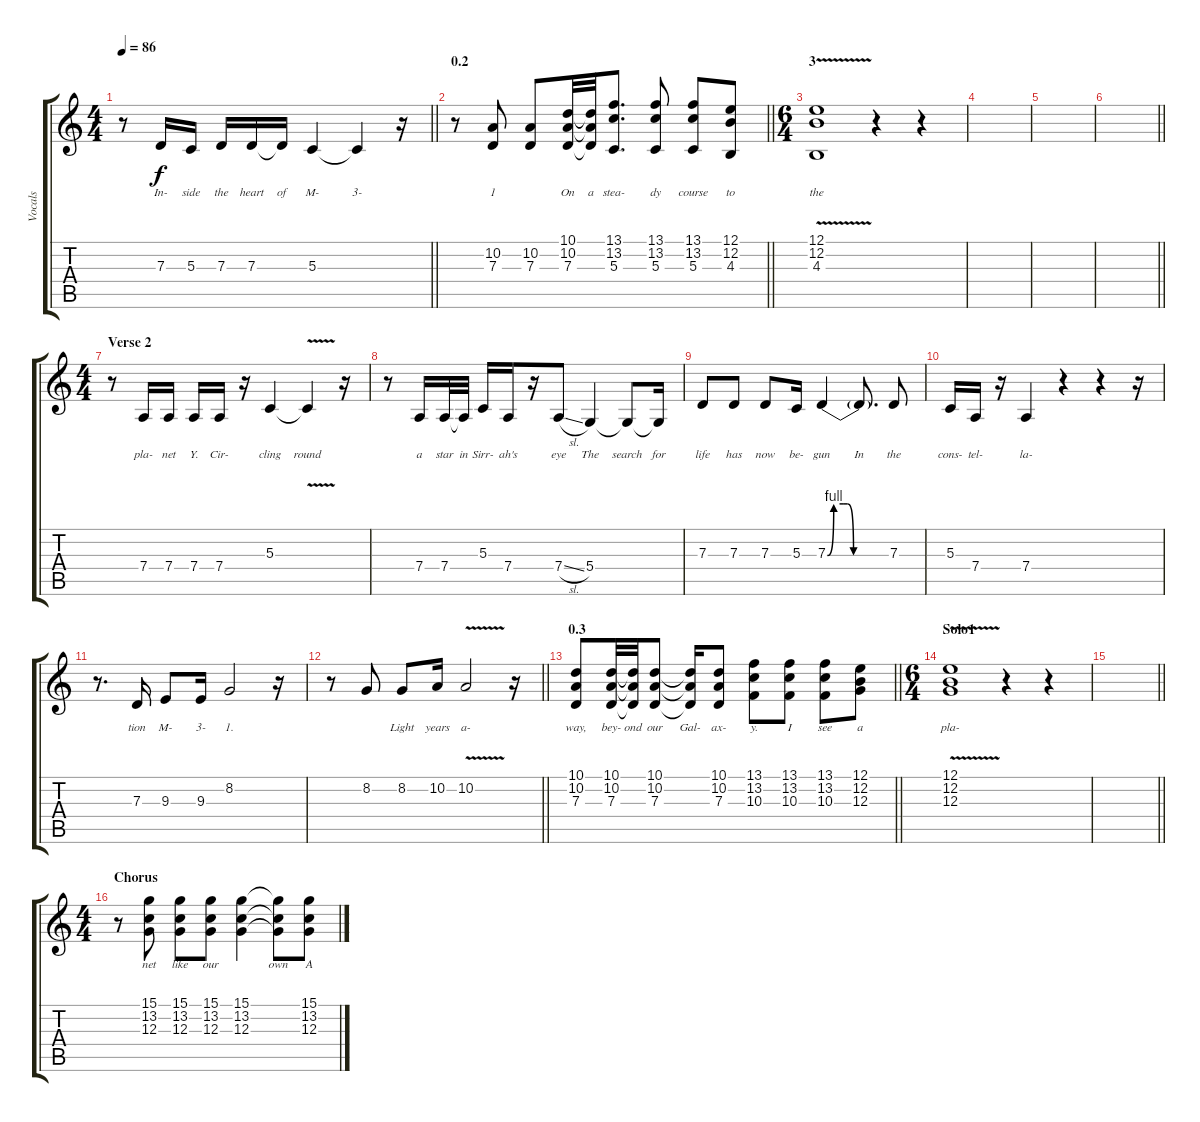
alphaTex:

\track ("Vocals" "Vocals") {instrument stringensemble1}
\staff {score tabs}
\tuning (E4 B3 G3 D3 A2 E2) {hide}
\ts (4 4)
\tempo 86
\clef g2
\barLineRight lightlight
\ks c
r.8{dy f} 7.3.16{lyrics (0 "In-") lyrics (1 "") lyrics (2 "") lyrics (3 "") lyrics (4 "")} 5.3.16{lyrics (0 "side") lyrics (1 "") lyrics (2 "") lyrics (3 "") lyrics (4 "")} 7.3.16{lyrics (0 "the") lyrics (1 "") lyrics (2 "") lyrics (3 "") lyrics (4 "")} 7.3.16{lyrics (0 "heart") lyrics (1 "") lyrics (2 "") lyrics (3 "") lyrics (4 "")} 7.3{t}.16{lyrics (0 "of") lyrics (1 "") lyrics (2 "") lyrics (3 "") lyrics (4 "")} 5.3.4{lyrics (0 "M-") lyrics (1 "") lyrics (2 "") lyrics (3 "") lyrics (4 "")} 5.3{t}.4{lyrics (0 "3-") lyrics (1 "") lyrics (2 "") lyrics (3 "") lyrics (4 "")} r.16 |
\section ("" "0.2")
\barLineRight lightlight
r.8 (10.2 7.3).8{lyrics (0 "1") lyrics (1 "") lyrics (2 "") lyrics (3 "") lyrics (4 "")} (10.2 7.3).8{lyrics (0 "") lyrics (1 "") lyrics (2 "") lyrics (3 "") lyrics (4 "")} (10.1 10.2 7.3).32{lyrics (0 "On") lyrics (1 "") lyrics (2 "") lyrics (3 "") lyrics (4 "")} (10.1{t} 10.2{t} 7.3{t}).32{lyrics (0 "a") lyrics (1 "") lyrics (2 "") lyrics (3 "") lyrics (4 "")} (13.1 13.2 5.3).8{d lyrics (0 "stea-") lyrics (1 "") lyrics (2 "") lyrics (3 "") lyrics (4 "")} (13.1 13.2 5.3).8{lyrics (0 "dy") lyrics (1 "") lyrics (2 "") lyrics (3 "") lyrics (4 "")} (13.1 13.2 5.3).8{lyrics (0 "course") lyrics (1 "") lyrics (2 "") lyrics (3 "") lyrics (4 "")} (12.1 12.2 4.3).8{lyrics (0 "to") lyrics (1 "") lyrics (2 "") lyrics (3 "") lyrics (4 "")} |
\ts (6 4)
\section ("" "3")
(12.1{v} 12.2{v} 4.3{v}).1{lyrics (0 "the") lyrics (1 "") lyrics (2 "") lyrics (3 "") lyrics (4 "")} r.4 r.4 |
|
|
\barLineRight lightlight
|
\ts (4 4)
\section ("" "Verse 2")
r.8 7.4.16{lyrics (0 "pla-") lyrics (1 "") lyrics (2 "") lyrics (3 "") lyrics (4 "")} 7.4.16{lyrics (0 "net") lyrics (1 "") lyrics (2 "") lyrics (3 "") lyrics (4 "")} 7.4.16{lyrics (0 "Y.") lyrics (1 "") lyrics (2 "") lyrics (3 "") lyrics (4 "")} 7.4.16{lyrics (0 "Cir-") lyrics (1 "") lyrics (2 "") lyrics (3 "") lyrics (4 "")} r.16 5.3.4{lyrics (0 "cling") lyrics (1 "") lyrics (2 "") lyrics (3 "") lyrics (4 "")} 5.3{v t}.4{lyrics (0 "round") lyrics (1 "") lyrics (2 "") lyrics (3 "") lyrics (4 "")} r.16 |
r.8 7.4.16{lyrics (0 "a") lyrics (1 "") lyrics (2 "") lyrics (3 "") lyrics (4 "")} 7.4.32{lyrics (0 "star") lyrics (1 "") lyrics (2 "") lyrics (3 "") lyrics (4 "")} 7.4{t}.32{lyrics (0 "in") lyrics (1 "") lyrics (2 "") lyrics (3 "") lyrics (4 "")} 5.3.16{lyrics (0 "Sirr-") lyrics (1 "") lyrics (2 "") lyrics (3 "") lyrics (4 "")} 7.4.16{lyrics (0 "ah's") lyrics (1 "") lyrics (2 "") lyrics (3 "") lyrics (4 "")} r.16 7.4{sl}.8{lyrics (0 "eye") lyrics (1 "") lyrics (2 "") lyrics (3 "") lyrics (4 "")} 5.4.4{lyrics (0 "The") lyrics (1 "") lyrics (2 "") lyrics (3 "") lyrics (4 "")} 5.4{t}.8{lyrics (0 "search") lyrics (1 "") lyrics (2 "") lyrics (3 "") lyrics (4 "")} 5.4{t}.16{lyrics (0 "for") lyrics (1 "") lyrics (2 "") lyrics (3 "") lyrics (4 "")} |
7.3.8{lyrics (0 "life") lyrics (1 "") lyrics (2 "") lyrics (3 "") lyrics (4 "")} 7.3.8{lyrics (0 "has") lyrics (1 "") lyrics (2 "") lyrics (3 "") lyrics (4 "")} 7.3.8{lyrics (0 "now") lyrics (1 "") lyrics (2 "") lyrics (3 "") lyrics (4 "")} 5.3.16{lyrics (0 "be-") lyrics (1 "") lyrics (2 "") lyrics (3 "") lyrics (4 "")} 7.3{be (custom 0 0 6 4 15 4 19 4 25 0 30 0 60 0)}.4{lyrics (0 "gun") lyrics (1 "") lyrics (2 "") lyrics (3 "") lyrics (4 "")} 7.3{t}.8{d lyrics (0 "In") lyrics (1 "") lyrics (2 "") lyrics (3 "") lyrics (4 "")} 7.3.8{lyrics (0 "the") lyrics (1 "") lyrics (2 "") lyrics (3 "") lyrics (4 "")} |
5.3.16{lyrics (0 "cons-") lyrics (1 "") lyrics (2 "") lyrics (3 "") lyrics (4 "")} 7.4.16{lyrics (0 "tel-") lyrics (1 "") lyrics (2 "") lyrics (3 "") lyrics (4 "")} r.16 7.4.4{lyrics (0 "la-") lyrics (1 "") lyrics (2 "") lyrics (3 "") lyrics (4 "")} r.4 r.4 r.16 |
r.8{d} 7.3.16{lyrics (0 "tion") lyrics (1 "") lyrics (2 "") lyrics (3 "") lyrics (4 "")} 9.3.8{lyrics (0 "M-") lyrics (1 "") lyrics (2 "") lyrics (3 "") lyrics (4 "")} 9.3.16{lyrics (0 "3-") lyrics (1 "") lyrics (2 "") lyrics (3 "") lyrics (4 "")} 8.2.2{lyrics (0 "1.") lyrics (1 "") lyrics (2 "") lyrics (3 "") lyrics (4 "")} r.16 |
\barLineRight lightlight
r.8 8.2.8{lyrics (0 "") lyrics (1 "") lyrics (2 "") lyrics (3 "") lyrics (4 "")} 8.2.8{lyrics (0 "Light") lyrics (1 "") lyrics (2 "") lyrics (3 "") lyrics (4 "")} 10.2.16{lyrics (0 "years") lyrics (1 "") lyrics (2 "") lyrics (3 "") lyrics (4 "")} 10.2{v}.2{lyrics (0 "a-") lyrics (1 "") lyrics (2 "") lyrics (3 "") lyrics (4 "")} r.16 |
\section ("" "0.3")
\barLineRight lightlight
(10.1 10.2 7.3).8{lyrics (0 "way,") lyrics (1 "") lyrics (2 "") lyrics (3 "") lyrics (4 "")} (10.1 10.2 7.3).32{lyrics (0 "bey-") lyrics (1 "") lyrics (2 "") lyrics (3 "") lyrics (4 "")} (10.1{t} 10.2{t} 7.3{t}).32{lyrics (0 "ond") lyrics (1 "") lyrics (2 "") lyrics (3 "") lyrics (4 "")} (10.1 10.2 7.3).8{lyrics (0 "our") lyrics (1 "") lyrics (2 "") lyrics (3 "") lyrics (4 "")} (10.1{t} 10.2{t} 7.3{t}).16{lyrics (0 "Gal-") lyrics (1 "") lyrics (2 "") lyrics (3 "") lyrics (4 "")} (10.1 10.2 7.3).8{lyrics (0 "ax-") lyrics (1 "") lyrics (2 "") lyrics (3 "") lyrics (4 "")} (13.1 13.2 10.3).8{lyrics (0 "y.") lyrics (1 "") lyrics (2 "") lyrics (3 "") lyrics (4 "")} (13.1 13.2 10.3).8{lyrics (0 "I") lyrics (1 "") lyrics (2 "") lyrics (3 "") lyrics (4 "")} (13.1 13.2 10.3).8{lyrics (0 "see") lyrics (1 "") lyrics (2 "") lyrics (3 "") lyrics (4 "")} (12.1 12.2 12.3).8{lyrics (0 "a") lyrics (1 "") lyrics (2 "") lyrics (3 "") lyrics (4 "")} |
\ts (6 4)
\section ("" "Solo1")
(12.1{v} 12.2{v} 12.3{v}).1{lyrics (0 "pla-") lyrics (1 "") lyrics (2 "") lyrics (3 "") lyrics (4 "")} r.4 r.4 |
\barLineRight lightlight
|
\ts (4 4)
\section ("" "Chorus")
r.8 (15.1 13.2 12.3).8{lyrics (0 "net") lyrics (1 "") lyrics (2 "") lyrics (3 "") lyrics (4 "")} (15.1 13.2 12.3).8{lyrics (0 "like") lyrics (1 "") lyrics (2 "") lyrics (3 "") lyrics (4 "")} (15.1 13.2 12.3).8{lyrics (0 "our") lyrics (1 "") lyrics (2 "") lyrics (3 "") lyrics (4 "")} (15.1 13.2 12.3).4{lyrics (0 "") lyrics (1 "") lyrics (2 "") lyrics (3 "") lyrics (4 "")} (15.1{t} 13.2{t} 12.3{t}).8{lyrics (0 "own") lyrics (1 "") lyrics (2 "") lyrics (3 "") lyrics (4 "")} (15.1 13.2 12.3).8{lyrics (0 "A") lyrics (1 "") lyrics (2 "") lyrics (3 "") lyrics (4 "")}
